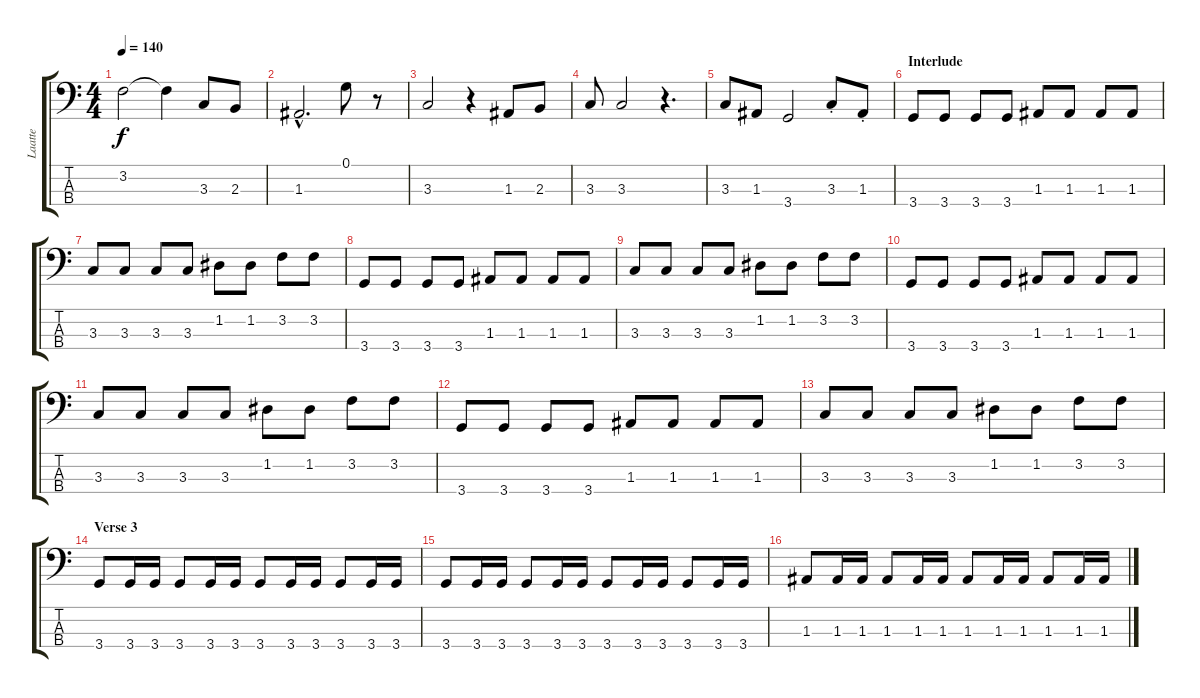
\track ("Laatte" "Laatte") {instrument electricbassfinger}
\staff {score tabs}
\tuning (G2 D2 A1 E1) {hide}
\ts (4 4)
\tempo 140
\clef f4
\ks c
3.2.2{dy f} 3.2{t}.4 3.3.8 2.3.8 |
1.3{hac}.2{d} 0.1.8 r.8 |
3.3.2 r.4 1.3.8 2.3.8 |
3.3.8 3.3.2 r.4{d} |
3.3.8 1.3.8 3.4.2 3.3{st}.8 1.3{st}.8 |
\section ("" "Interlude")
3.4.8 3.4.8 3.4.8 3.4.8 1.3.8 1.3.8 1.3.8 1.3.8 |
3.3.8 3.3.8 3.3.8 3.3.8 1.2.8 1.2.8 3.2.8 3.2.8 |
3.4.8 3.4.8 3.4.8 3.4.8 1.3.8 1.3.8 1.3.8 1.3.8 |
3.3.8 3.3.8 3.3.8 3.3.8 1.2.8 1.2.8 3.2.8 3.2.8 |
3.4.8 3.4.8 3.4.8 3.4.8 1.3.8 1.3.8 1.3.8 1.3.8 |
3.3.8 3.3.8 3.3.8 3.3.8 1.2.8 1.2.8 3.2.8 3.2.8 |
3.4.8 3.4.8 3.4.8 3.4.8 1.3.8 1.3.8 1.3.8 1.3.8 |
3.3.8 3.3.8 3.3.8 3.3.8 1.2.8 1.2.8 3.2.8 3.2.8 |
\section ("" "Verse 3")
3.4.8 3.4.16 3.4.16 3.4.8 3.4.16 3.4.16 3.4.8 3.4.16 3.4.16 3.4.8 3.4.16 3.4.16 |
3.4.8 3.4.16 3.4.16 3.4.8 3.4.16 3.4.16 3.4.8 3.4.16 3.4.16 3.4.8 3.4.16 3.4.16 |
1.3.8 1.3.16 1.3.16 1.3.8 1.3.16 1.3.16 1.3.8 1.3.16 1.3.16 1.3.8 1.3.16 1.3.16
